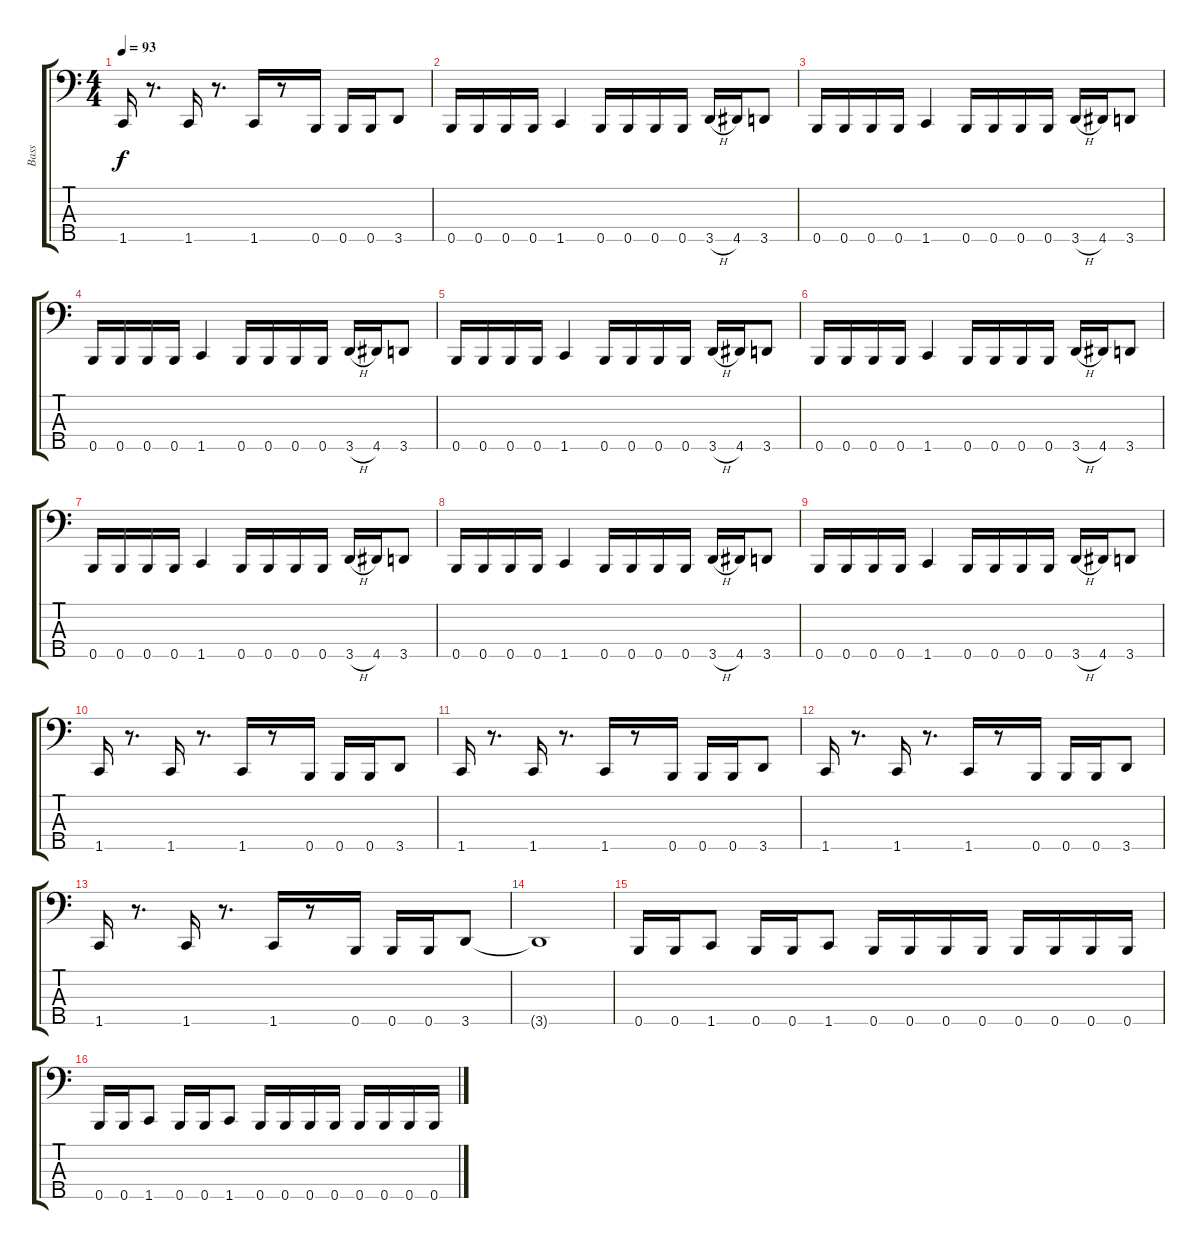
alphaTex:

\track ("Bass" "Bass") {instrument electricbasspick}
\staff {score tabs}
\tuning (G2 D2 A1 E1 B0) {hide}
\ts (4 4)
\tempo 93
\clef f4
\ks c
1.5.16{dy f} r.8{d} 1.5.16 r.8{d} 1.5.16 r.8 0.5.16 0.5.16 0.5.16 3.5.8 |
0.5.16 0.5.16 0.5.16 0.5.16 1.5.4 0.5.16 0.5.16 0.5.16 0.5.16 3.5{h}.16 4.5.16 3.5.8 |
0.5.16 0.5.16 0.5.16 0.5.16 1.5.4 0.5.16 0.5.16 0.5.16 0.5.16 3.5{h}.16 4.5.16 3.5.8 |
0.5.16 0.5.16 0.5.16 0.5.16 1.5.4 0.5.16 0.5.16 0.5.16 0.5.16 3.5{h}.16 4.5.16 3.5.8 |
0.5.16 0.5.16 0.5.16 0.5.16 1.5.4 0.5.16 0.5.16 0.5.16 0.5.16 3.5{h}.16 4.5.16 3.5.8 |
0.5.16 0.5.16 0.5.16 0.5.16 1.5.4 0.5.16 0.5.16 0.5.16 0.5.16 3.5{h}.16 4.5.16 3.5.8 |
0.5.16 0.5.16 0.5.16 0.5.16 1.5.4 0.5.16 0.5.16 0.5.16 0.5.16 3.5{h}.16 4.5.16 3.5.8 |
0.5.16 0.5.16 0.5.16 0.5.16 1.5.4 0.5.16 0.5.16 0.5.16 0.5.16 3.5{h}.16 4.5.16 3.5.8 |
0.5.16 0.5.16 0.5.16 0.5.16 1.5.4 0.5.16 0.5.16 0.5.16 0.5.16 3.5{h}.16 4.5.16 3.5.8 |
1.5.16 r.8{d} 1.5.16 r.8{d} 1.5.16 r.8 0.5.16 0.5.16 0.5.16 3.5.8 |
1.5.16 r.8{d} 1.5.16 r.8{d} 1.5.16 r.8 0.5.16 0.5.16 0.5.16 3.5.8 |
1.5.16 r.8{d} 1.5.16 r.8{d} 1.5.16 r.8 0.5.16 0.5.16 0.5.16 3.5.8 |
1.5.16 r.8{d} 1.5.16 r.8{d} 1.5.16 r.8 0.5.16 0.5.16 0.5.16 3.5.8 |
3.5{t}.1 |
0.5.16 0.5.16 1.5.8 0.5.16 0.5.16 1.5.8 0.5.16 0.5.16 0.5.16 0.5.16 0.5.16 0.5.16 0.5.16 0.5.16 |
0.5.16 0.5.16 1.5.8 0.5.16 0.5.16 1.5.8 0.5.16 0.5.16 0.5.16 0.5.16 0.5.16 0.5.16 0.5.16 0.5.16
